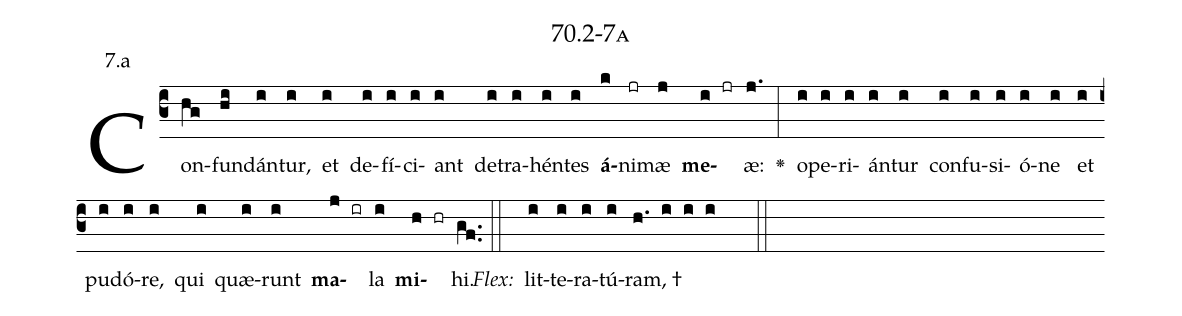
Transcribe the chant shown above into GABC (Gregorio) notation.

name: 70.2-7a;
annotation: 7.a;
%%
(c3)Con(hg)fun(hi)dán(i)tur,(i) et(i) de(i)fí(i)ci(i)ant(i) de(i)tra(i)hén(i)tes(i) <b>á</b>(k)ni(jr)mæ(j) <b>me</b>(i jr)æ:(j.) <v>\greheightstar</v>(:) o(i)pe(i)ri(i)án(i)tur(i) con(i)fu(i)si(i)ó(i)ne(i) et(i) pu(i)dó(i)re,(i) qui(i) quæ(i)runt(i) <b>ma</b>(j ir)la(i) <b>mi</b>(h hr)hi.(gf..) (::)
<i>Flex:</i>()  lit(i)te(i)ra(i)tú(i)ram, †(h. i i i  ::)

%E(i) u(i) o(j) u(i) a(h) e.(gf..) (::)
